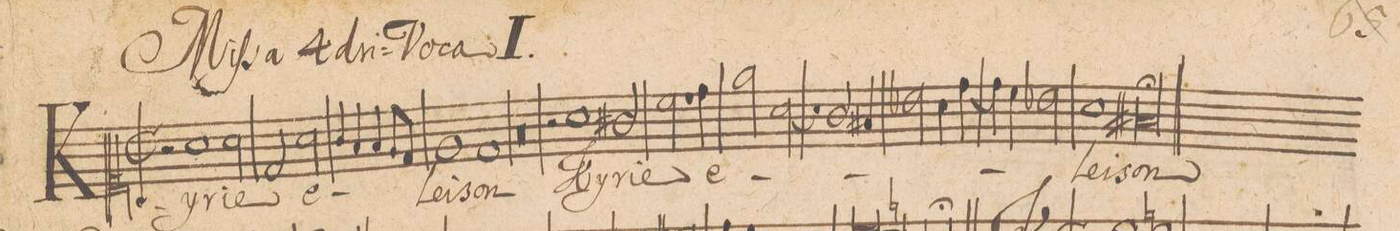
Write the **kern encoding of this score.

**kern	**text
*I"CANTVS.	*
*clefC1	*
*k[]	*
*met(C|)	*
*M2/1	*
2r	.
1a	Ky-
*2\right	*
2a\	-ri-
=2-	=2-
2d/	-e
2a\	e-
4g/	.
4f/	.
4f/	.
8e/L	.
8d/J	.
=3-	=3-
1e	-lei-
1d	-son
=4-	=4-
0r	.
=5-	=5-
2r	.
1a	Ky-
2g#X/	-ri-
=6-	=6-
2.cc\	-e
4dd\	e-
2ee\	.
2.a\	.
=7-	=7-
2gny/	.
4f#X/	.
2b-X\	.
4a\	.
[<4dd\	.
=8-	=8-
4dd\]	.
4cc\	.
2b-X\	.
1a	-lei-
=9-	=9-
0f#Xl;	-son
=10||	=10||
*M2/1	*
*met(C|)	*
*-	*-
